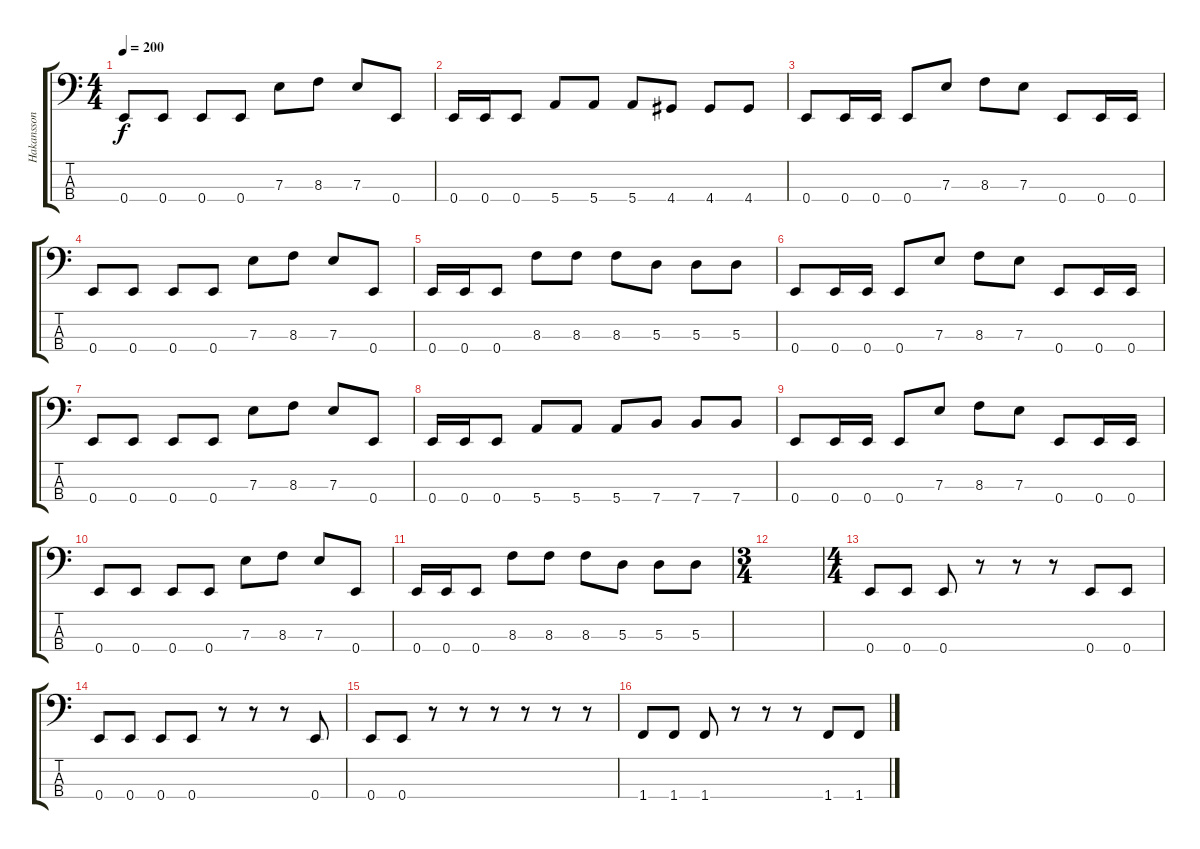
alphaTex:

\track ("Hakansson" "Hakansson") {instrument electricbasspick}
\staff {score tabs}
\tuning (G2 D2 A1 E1) {hide}
\ts (4 4)
\tempo 200
\clef f4
\ks c
0.4.8{dy f} 0.4.8 0.4.8 0.4.8 7.3.8 8.3.8 7.3.8 0.4.8 |
0.4.16 0.4.16 0.4.8 5.4.8 5.4.8 5.4.8 4.4.8 4.4.8 4.4.8 |
0.4.8 0.4.16 0.4.16 0.4.8 7.3.8 8.3.8 7.3.8 0.4.8 0.4.16 0.4.16 |
0.4.8 0.4.8 0.4.8 0.4.8 7.3.8 8.3.8 7.3.8 0.4.8 |
0.4.16 0.4.16 0.4.8 8.3.8 8.3.8 8.3.8 5.3.8 5.3.8 5.3.8 |
0.4.8 0.4.16 0.4.16 0.4.8 7.3.8 8.3.8 7.3.8 0.4.8 0.4.16 0.4.16 |
0.4.8 0.4.8 0.4.8 0.4.8 7.3.8 8.3.8 7.3.8 0.4.8 |
0.4.16 0.4.16 0.4.8 5.4.8 5.4.8 5.4.8 7.4.8 7.4.8 7.4.8 |
0.4.8 0.4.16 0.4.16 0.4.8 7.3.8 8.3.8 7.3.8 0.4.8 0.4.16 0.4.16 |
0.4.8 0.4.8 0.4.8 0.4.8 7.3.8 8.3.8 7.3.8 0.4.8 |
0.4.16 0.4.16 0.4.8 8.3.8 8.3.8 8.3.8 5.3.8 5.3.8 5.3.8 |
\ts (3 4)
|
\ts (4 4)
0.4.8 0.4.8 0.4.8 r.8 r.8 r.8 0.4.8 0.4.8 |
0.4.8 0.4.8 0.4.8 0.4.8 r.8 r.8 r.8 0.4.8 |
0.4.8 0.4.8 r.8 r.8 r.8 r.8 r.8 r.8 |
1.4.8 1.4.8 1.4.8 r.8 r.8 r.8 1.4.8 1.4.8
